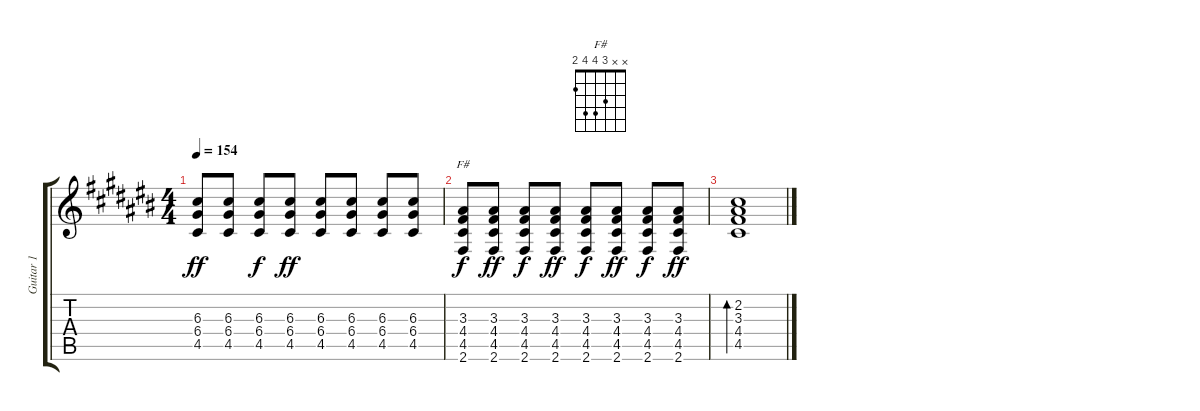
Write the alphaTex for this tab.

\track ("Guitar 1" "Guitar 1") {instrument electricguitarclean}
\staff {score tabs}
\tuning (E4 B3 G3 D3 A2 E2) {hide}
\chord ("F#" x x 3 4 4 2)
\ts (4 4)
\tempo 154
\clef g2
\ks a#minor
(6.3 6.4 4.5).8{dy ff} (6.3 6.4 4.5).8 (6.3 6.4 4.5).8{dy f} (6.3 6.4 4.5).8{dy ff} (6.3 6.4 4.5).8 (6.3 6.4 4.5).8 (6.3 6.4 4.5).8 (6.3 6.4 4.5).8 |
(3.3 4.4 4.5 2.6).8{ch "F#" dy f} (3.3 4.4 4.5 2.6).8{dy ff} (3.3 4.4 4.5 2.6).8{dy f} (3.3 4.4 4.5 2.6).8{dy ff} (3.3 4.4 4.5 2.6).8{dy f} (3.3 4.4 4.5 2.6).8{dy ff} (3.3 4.4 4.5 2.6).8{dy f} (3.3 4.4 4.5 2.6).8{dy ff} |
(2.2 3.3 4.4 4.5).1{bd 240}
